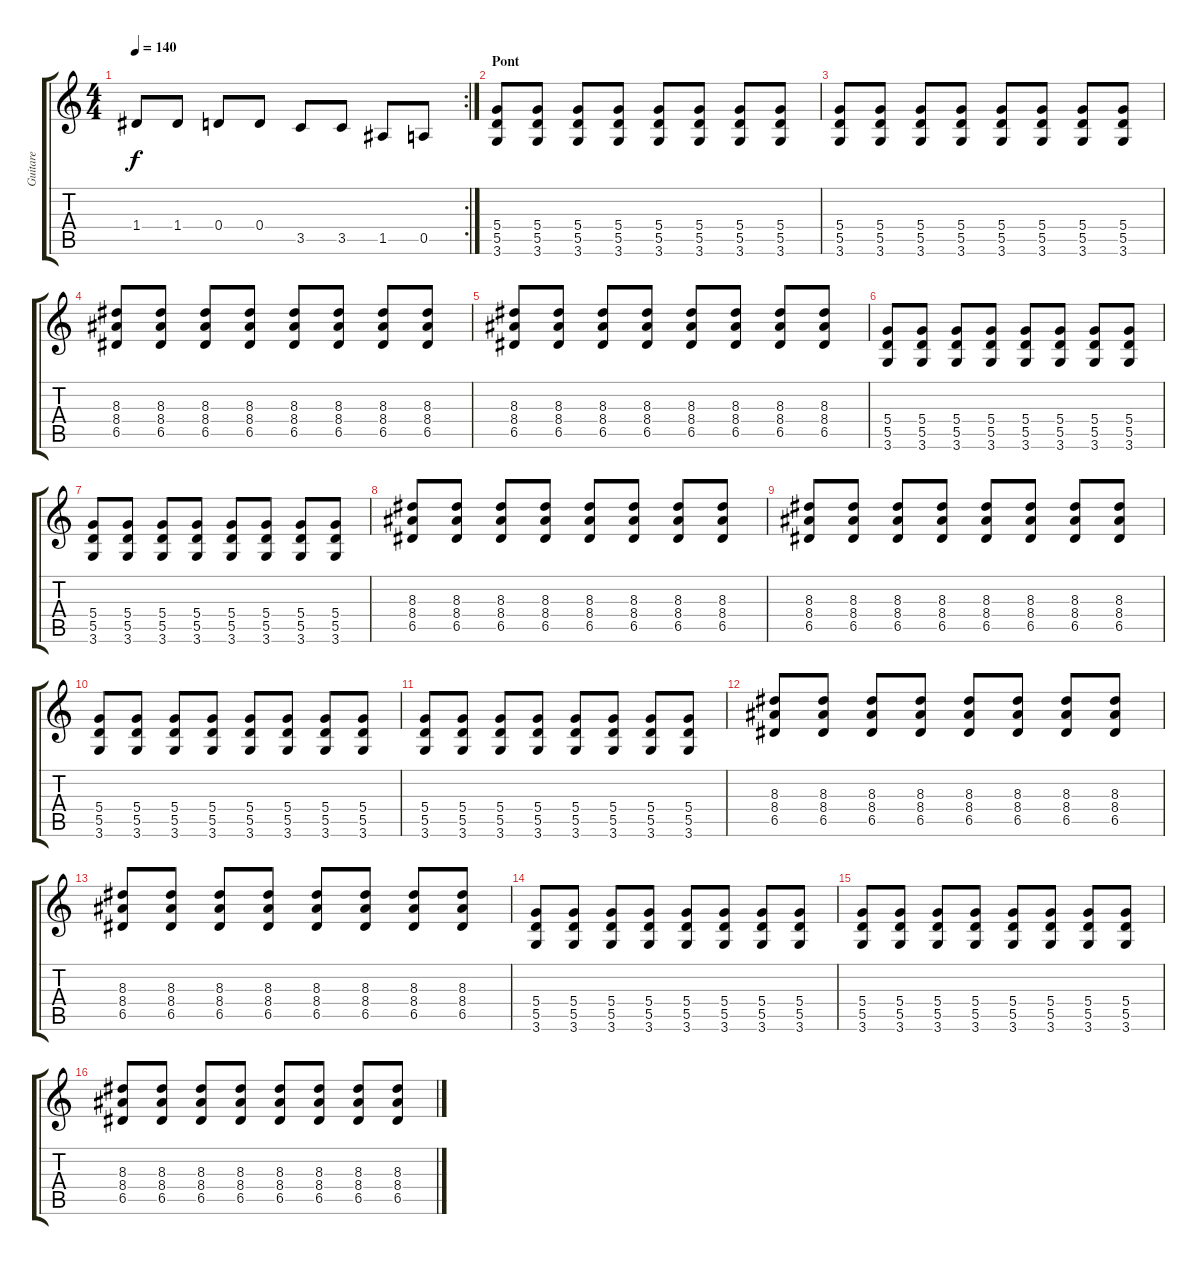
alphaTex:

\track ("Guitare" "Guitare") {instrument overdrivenguitar}
\staff {score tabs}
\tuning (E4 B3 G3 D3 A2 E2) {hide}
\rc 2
\ts (4 4)
\tempo 140
\clef g2
\ks c
1.4.8{dy f} 1.4.8 0.4.8 0.4.8 3.5.8 3.5.8 1.5.8 0.5.8 |
\section ("" "Pont")
(5.4 5.5 3.6).8{volume 10 instrument electricguitarmuted} (5.4 5.5 3.6).8 (5.4 5.5 3.6).8 (5.4 5.5 3.6).8 (5.4 5.5 3.6).8 (5.4 5.5 3.6).8 (5.4 5.5 3.6).8 (5.4 5.5 3.6).8 |
(5.4 5.5 3.6).8 (5.4 5.5 3.6).8 (5.4 5.5 3.6).8 (5.4 5.5 3.6).8 (5.4 5.5 3.6).8 (5.4 5.5 3.6).8 (5.4 5.5 3.6).8 (5.4 5.5 3.6).8 |
(8.3 8.4 6.5).8 (8.3 8.4 6.5).8 (8.3 8.4 6.5).8 (8.3 8.4 6.5).8 (8.3 8.4 6.5).8 (8.3 8.4 6.5).8 (8.3 8.4 6.5).8 (8.3 8.4 6.5).8 |
(8.3 8.4 6.5).8 (8.3 8.4 6.5).8 (8.3 8.4 6.5).8 (8.3 8.4 6.5).8 (8.3 8.4 6.5).8 (8.3 8.4 6.5).8 (8.3 8.4 6.5).8 (8.3 8.4 6.5).8 |
(5.4 5.5 3.6).8{instrument electricguitarmuted} (5.4 5.5 3.6).8 (5.4 5.5 3.6).8 (5.4 5.5 3.6).8 (5.4 5.5 3.6).8 (5.4 5.5 3.6).8 (5.4 5.5 3.6).8 (5.4 5.5 3.6).8 |
(5.4 5.5 3.6).8 (5.4 5.5 3.6).8 (5.4 5.5 3.6).8 (5.4 5.5 3.6).8 (5.4 5.5 3.6).8 (5.4 5.5 3.6).8 (5.4 5.5 3.6).8 (5.4 5.5 3.6).8 |
(8.3 8.4 6.5).8 (8.3 8.4 6.5).8 (8.3 8.4 6.5).8 (8.3 8.4 6.5).8 (8.3 8.4 6.5).8 (8.3 8.4 6.5).8 (8.3 8.4 6.5).8 (8.3 8.4 6.5).8 |
(8.3 8.4 6.5).8 (8.3 8.4 6.5).8 (8.3 8.4 6.5).8 (8.3 8.4 6.5).8 (8.3 8.4 6.5).8 (8.3 8.4 6.5).8 (8.3 8.4 6.5).8 (8.3 8.4 6.5).8 |
(5.4 5.5 3.6).8{instrument electricguitarmuted} (5.4 5.5 3.6).8 (5.4 5.5 3.6).8 (5.4 5.5 3.6).8 (5.4 5.5 3.6).8 (5.4 5.5 3.6).8 (5.4 5.5 3.6).8 (5.4 5.5 3.6).8 |
(5.4 5.5 3.6).8 (5.4 5.5 3.6).8 (5.4 5.5 3.6).8 (5.4 5.5 3.6).8 (5.4 5.5 3.6).8 (5.4 5.5 3.6).8 (5.4 5.5 3.6).8 (5.4 5.5 3.6).8 |
(8.3 8.4 6.5).8 (8.3 8.4 6.5).8 (8.3 8.4 6.5).8 (8.3 8.4 6.5).8 (8.3 8.4 6.5).8 (8.3 8.4 6.5).8 (8.3 8.4 6.5).8 (8.3 8.4 6.5).8 |
(8.3 8.4 6.5).8 (8.3 8.4 6.5).8 (8.3 8.4 6.5).8 (8.3 8.4 6.5).8 (8.3 8.4 6.5).8 (8.3 8.4 6.5).8 (8.3 8.4 6.5).8 (8.3 8.4 6.5).8 |
(5.4 5.5 3.6).8{instrument electricguitarmuted} (5.4 5.5 3.6).8 (5.4 5.5 3.6).8 (5.4 5.5 3.6).8 (5.4 5.5 3.6).8 (5.4 5.5 3.6).8 (5.4 5.5 3.6).8 (5.4 5.5 3.6).8 |
(5.4 5.5 3.6).8 (5.4 5.5 3.6).8 (5.4 5.5 3.6).8 (5.4 5.5 3.6).8 (5.4 5.5 3.6).8 (5.4 5.5 3.6).8 (5.4 5.5 3.6).8 (5.4 5.5 3.6).8 |
(8.3 8.4 6.5).8 (8.3 8.4 6.5).8 (8.3 8.4 6.5).8 (8.3 8.4 6.5).8 (8.3 8.4 6.5).8 (8.3 8.4 6.5).8 (8.3 8.4 6.5).8 (8.3 8.4 6.5).8
